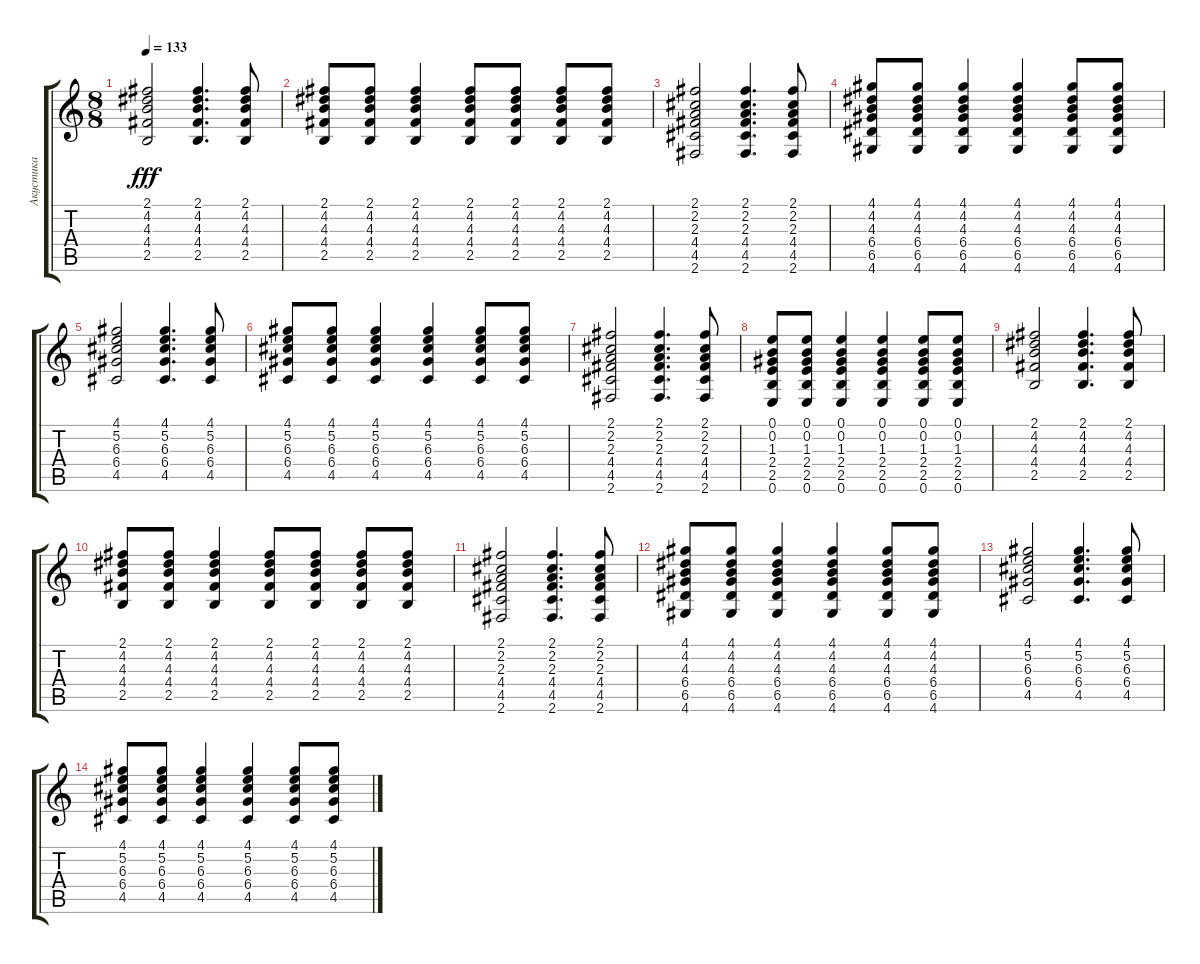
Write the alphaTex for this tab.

\track ("Акустика" "Акустика") {instrument acousticguitarsteel}
\staff {score tabs}
\tuning (E4 B3 G3 D3 A2 E2) {hide}
\ts (8 8)
\tempo 133
\clef g2
\ks c
(2.1 4.2 4.3 4.4 2.5).2{dy fff} (2.1 4.2 4.3 4.4 2.5).4{d} (2.1 4.2 4.3 4.4 2.5).8 |
(2.1 4.2 4.3 4.4 2.5).8 (2.1 4.2 4.3 4.4 2.5).8 (2.1 4.2 4.3 4.4 2.5).4 (2.1 4.2 4.3 4.4 2.5).8 (2.1 4.2 4.3 4.4 2.5).8 (2.1 4.2 4.3 4.4 2.5).8 (2.1 4.2 4.3 4.4 2.5).8 |
(2.1 2.2 2.3 4.4 4.5 2.6).2 (2.1 2.2 2.3 4.4 4.5 2.6).4{d} (2.1 2.2 2.3 4.4 4.5 2.6).8 |
(4.1 4.2 4.3 6.4 6.5 4.6).8 (4.1 4.2 4.3 6.4 6.5 4.6).8 (4.1 4.2 4.3 6.4 6.5 4.6).4 (4.1 4.2 4.3 6.4 6.5 4.6).4 (4.1 4.2 4.3 6.4 6.5 4.6).8 (4.1 4.2 4.3 6.4 6.5 4.6).8 |
(4.1 5.2 6.3 6.4 4.5).2 (4.1 5.2 6.3 6.4 4.5).4{d} (4.1 5.2 6.3 6.4 4.5).8 |
(4.1 5.2 6.3 6.4 4.5).8 (4.1 5.2 6.3 6.4 4.5).8 (4.1 5.2 6.3 6.4 4.5).4 (4.1 5.2 6.3 6.4 4.5).4 (4.1 5.2 6.3 6.4 4.5).8 (4.1 5.2 6.3 6.4 4.5).8 |
(2.1 2.2 2.3 4.4 4.5 2.6).2 (2.1 2.2 2.3 4.4 4.5 2.6).4{d} (2.1 2.2 2.3 4.4 4.5 2.6).8 |
(0.1 0.2 1.3 2.4 2.5 0.6).8 (0.1 0.2 1.3 2.4 2.5 0.6).8 (0.1 0.2 1.3 2.4 2.5 0.6).4 (0.1 0.2 1.3 2.4 2.5 0.6).4 (0.1 0.2 1.3 2.4 2.5 0.6).8 (0.1 0.2 1.3 2.4 2.5 0.6).8 |
(2.1 4.2 4.3 4.4 2.5).2 (2.1 4.2 4.3 4.4 2.5).4{d} (2.1 4.2 4.3 4.4 2.5).8 |
(2.1 4.2 4.3 4.4 2.5).8 (2.1 4.2 4.3 4.4 2.5).8 (2.1 4.2 4.3 4.4 2.5).4 (2.1 4.2 4.3 4.4 2.5).8 (2.1 4.2 4.3 4.4 2.5).8 (2.1 4.2 4.3 4.4 2.5).8 (2.1 4.2 4.3 4.4 2.5).8 |
(2.1 2.2 2.3 4.4 4.5 2.6).2 (2.1 2.2 2.3 4.4 4.5 2.6).4{d} (2.1 2.2 2.3 4.4 4.5 2.6).8 |
(4.1 4.2 4.3 6.4 6.5 4.6).8 (4.1 4.2 4.3 6.4 6.5 4.6).8 (4.1 4.2 4.3 6.4 6.5 4.6).4 (4.1 4.2 4.3 6.4 6.5 4.6).4 (4.1 4.2 4.3 6.4 6.5 4.6).8 (4.1 4.2 4.3 6.4 6.5 4.6).8 |
(4.1 5.2 6.3 6.4 4.5).2 (4.1 5.2 6.3 6.4 4.5).4{d} (4.1 5.2 6.3 6.4 4.5).8 |
(4.1 5.2 6.3 6.4 4.5).8 (4.1 5.2 6.3 6.4 4.5).8 (4.1 5.2 6.3 6.4 4.5).4 (4.1 5.2 6.3 6.4 4.5).4 (4.1 5.2 6.3 6.4 4.5).8 (4.1 5.2 6.3 6.4 4.5).8
